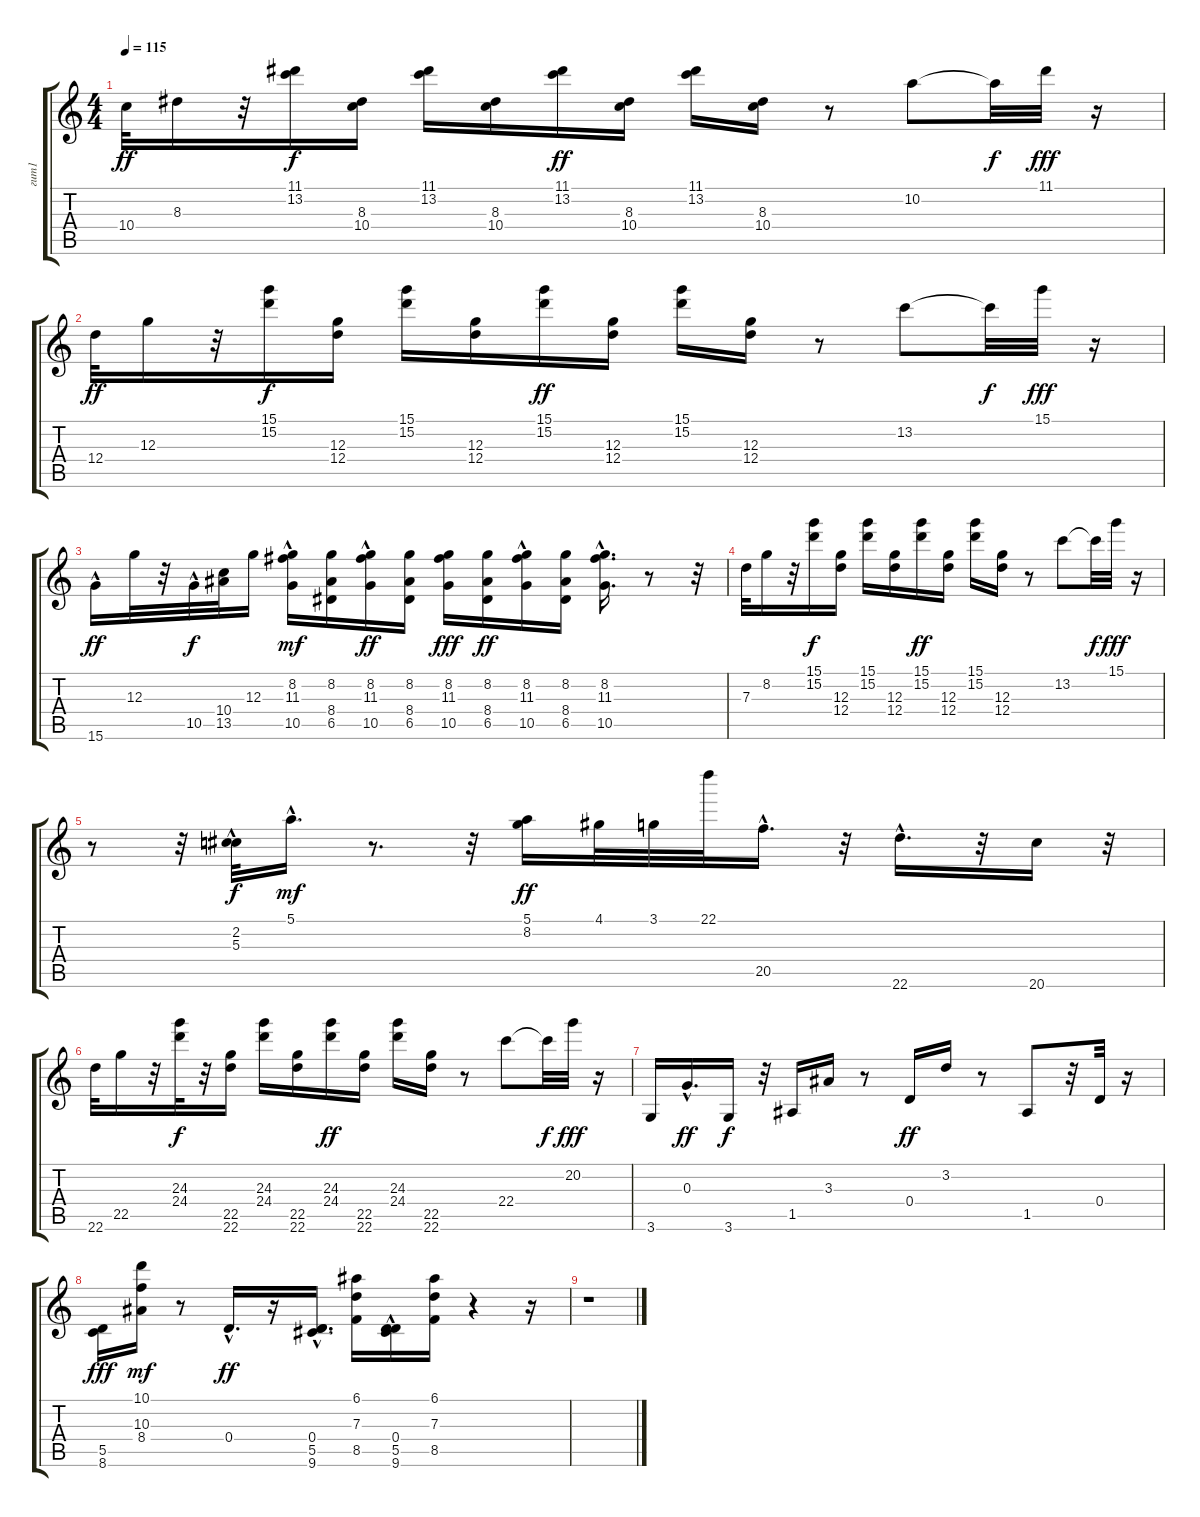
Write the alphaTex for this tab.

\track ("гит1" "гит1") {instrument acousticguitarsteel}
\staff {score tabs}
\tuning (E4 B3 G3 D3 A2 E2) {hide}
\ts (4 4)
\tempo 115
\clef g2
\ks c
10.4.32{dy ff} 8.3.16 r.32 (11.1 13.2).16{dy f} (8.3 10.4).16 (11.1 13.2).16 (8.3 10.4).16 (11.1 13.2).16{dy ff} (8.3 10.4).16 (11.1 13.2).16 (8.3 10.4).16 r.8 10.2.8 10.2{t}.32{dy f} 11.1.32{dy fff} r.16 |
12.4.32{dy ff} 12.3.16 r.32 (15.1 15.2).16{dy f} (12.3 12.4).16 (15.1 15.2).16 (12.3 12.4).16 (15.1 15.2).16{dy ff} (12.3 12.4).16 (15.1 15.2).16 (12.3 12.4).16 r.8 13.2.8 13.2{t}.32{dy f} 15.1.32{dy fff} r.16 |
15.6{hac}.16{dy ff} 12.3.32 r.32 10.5{hac}.32{dy f} (10.4 13.5).32 12.3.16 (8.2 11.3 10.5{hac}).16{dy mf} (8.2 8.4 6.5).16 (8.2 11.3 10.5{hac}).16{dy ff} (8.2 8.4 6.5).16 (8.2 11.3 10.5).16{dy fff} (8.2 8.4 6.5).16{dy ff} (8.2 11.3 10.5{hac}).16 (8.2 8.4 6.5).16 (8.2 11.3 10.5{hac}).16{d} r.8 r.32 |
7.3.32 8.2.16 r.32 (15.1 15.2).16{dy f} (12.3 12.4).16 (15.1 15.2).16 (12.3 12.4).16 (15.1 15.2).16{dy ff} (12.3 12.4).16 (15.1 15.2).16 (12.3 12.4).16 r.8 13.2.8 13.2{t}.32{dy f} 15.1.32{dy fff} r.16 |
r.8 r.32 (2.2{hac} 5.3{hac}).32{dy f} 5.1{hac}.16{d dy mf} r.8{d} r.32 (5.1 8.2).16{dy ff} 4.1.32 3.1.32 22.1.32 20.5{hac}.16{d} r.32 22.6{hac}.16{d} r.32 20.6.16 r.32 |
22.6.32 22.5.16 r.32 (24.3 24.4).32{dy f} r.32 (22.5 22.6).16 (24.3 24.4).16 (22.5 22.6).16 (24.3 24.4).16{dy ff} (22.5 22.6).16 (24.3 24.4).16 (22.5 22.6).16 r.8 22.4.8 22.4{t}.32{dy f} 20.2.32{dy fff} r.16 |
3.6.16 0.3{hac}.16{d dy ff} 3.6.16{dy f} r.32 1.5.16 3.3.16 r.8 0.4.16{dy ff} 3.2.16 r.8 1.5.8 r.32 0.4.32 r.16 |
(5.5 8.6).16{dy fff} (10.1 10.3 8.4).16{dy mf} r.8 0.4{hac}.16{d dy ff} r.16 (0.4{hac} 5.5{hac} 9.6).16{d} (6.1 7.3 8.5).16 (0.4{hac} 5.5{hac} 9.6).16 (6.1 7.3 8.5).16 r.4 r.16 |
r.1
